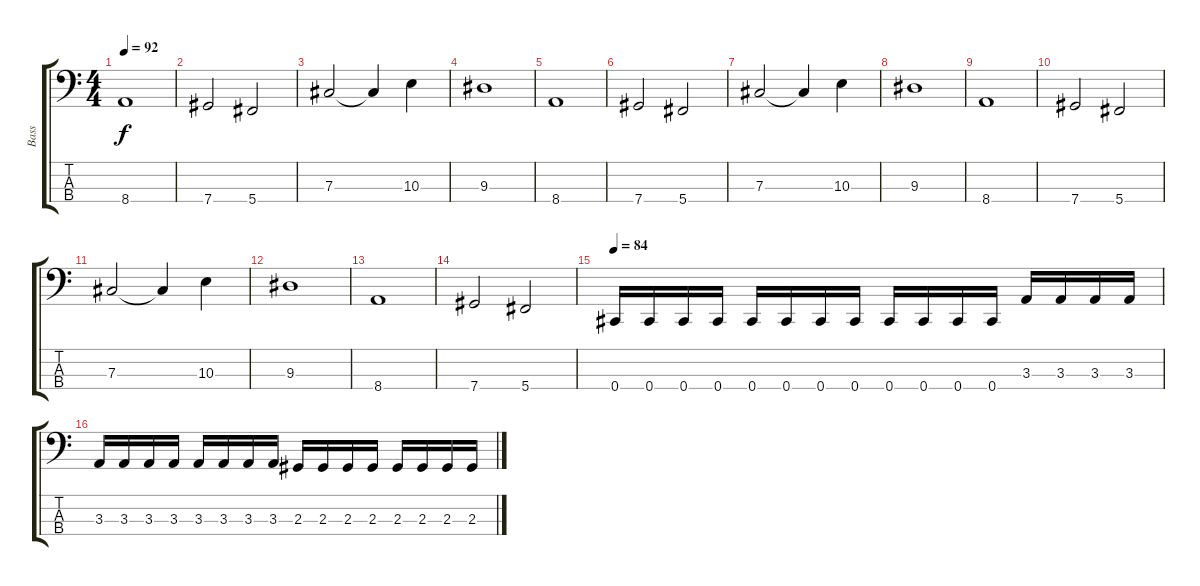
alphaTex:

\track ("Bass" "Bass") {instrument electricbassfinger}
\staff {score tabs}
\tuning (E2 B1 Gb1 Db1) {hide}
\ts (4 4)
\tempo 92
\clef f4
\ks c
8.4.1{dy f} |
7.4.2 5.4.2 |
7.3.2 7.3{t}.4 10.3.4 |
9.3.1 |
8.4.1 |
7.4.2 5.4.2 |
7.3.2 7.3{t}.4 10.3.4 |
9.3.1 |
8.4.1 |
7.4.2 5.4.2 |
7.3.2 7.3{t}.4 10.3.4 |
9.3.1 |
8.4.1 |
7.4.2 5.4.2 |
\tempo 84
0.4.16 0.4.16 0.4.16 0.4.16 0.4.16 0.4.16 0.4.16 0.4.16 0.4.16 0.4.16 0.4.16 0.4.16 3.3.16 3.3.16 3.3.16 3.3.16 |
3.3.16 3.3.16 3.3.16 3.3.16 3.3.16 3.3.16 3.3.16 3.3.16 2.3.16 2.3.16 2.3.16 2.3.16 2.3.16 2.3.16 2.3.16 2.3.16
